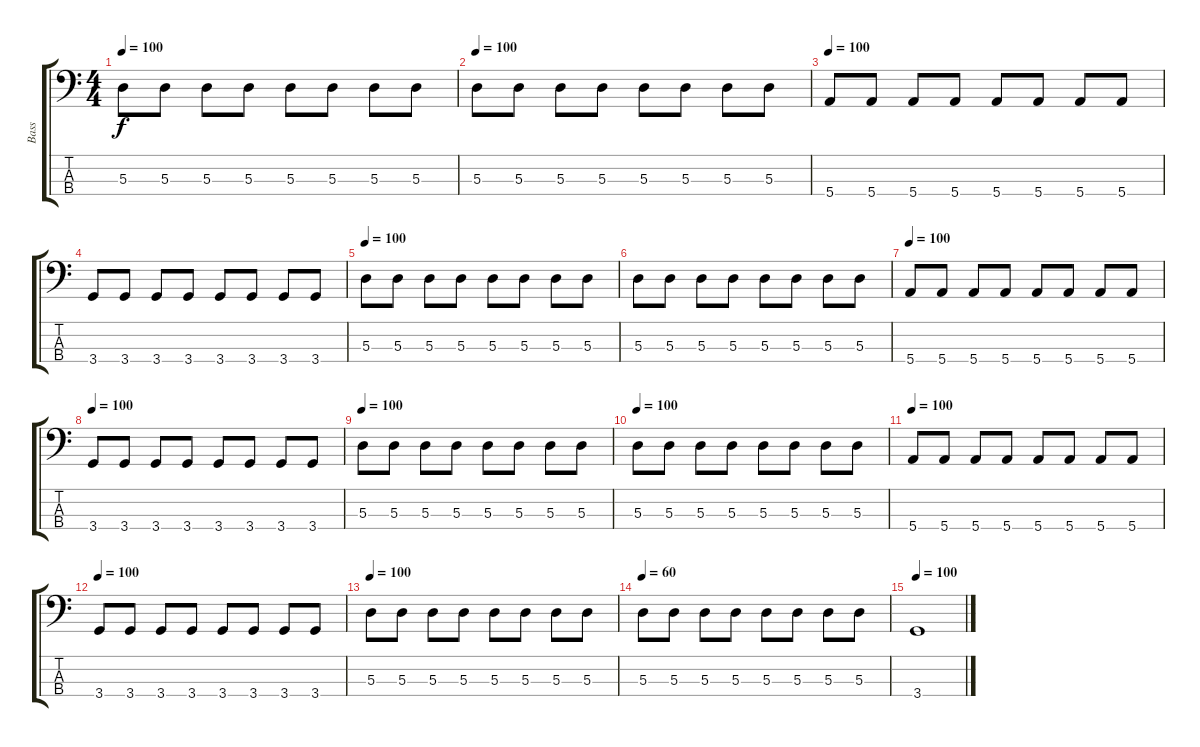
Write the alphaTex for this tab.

\track ("Bass" "Bass") {instrument electricbassfinger}
\staff {score tabs}
\tuning (G2 D2 A1 E1) {hide}
\ts (4 4)
\tempo 100
\clef f4
\ks c
5.3.8{dy f} 5.3.8 5.3.8 5.3.8 5.3.8 5.3.8 5.3.8 5.3.8 |
\tempo 100
5.3.8 5.3.8 5.3.8 5.3.8 5.3.8 5.3.8 5.3.8 5.3.8 |
\tempo 100
5.4.8 5.4.8 5.4.8 5.4.8 5.4.8 5.4.8 5.4.8 5.4.8 |
3.4.8 3.4.8 3.4.8 3.4.8 3.4.8 3.4.8 3.4.8 3.4.8 |
\tempo 100
5.3.8 5.3.8 5.3.8 5.3.8 5.3.8 5.3.8 5.3.8 5.3.8 |
5.3.8 5.3.8 5.3.8 5.3.8 5.3.8 5.3.8 5.3.8 5.3.8 |
\tempo 100
5.4.8 5.4.8 5.4.8 5.4.8 5.4.8 5.4.8 5.4.8 5.4.8 |
\tempo 100
3.4.8 3.4.8 3.4.8 3.4.8 3.4.8 3.4.8 3.4.8 3.4.8 |
\tempo 100
5.3.8 5.3.8 5.3.8 5.3.8 5.3.8 5.3.8 5.3.8 5.3.8 |
\tempo 100
5.3.8 5.3.8 5.3.8 5.3.8 5.3.8 5.3.8 5.3.8 5.3.8 |
\tempo 100
5.4.8 5.4.8 5.4.8 5.4.8 5.4.8 5.4.8 5.4.8 5.4.8 |
\tempo 100
3.4.8 3.4.8 3.4.8 3.4.8 3.4.8 3.4.8 3.4.8 3.4.8 |
\tempo 100
5.3.8 5.3.8 5.3.8 5.3.8 5.3.8 5.3.8 5.3.8 5.3.8 |
\tempo 60
5.3.8 5.3.8 5.3.8 5.3.8 5.3.8 5.3.8 5.3.8 5.3.8 |
\tempo 100
3.4.1
